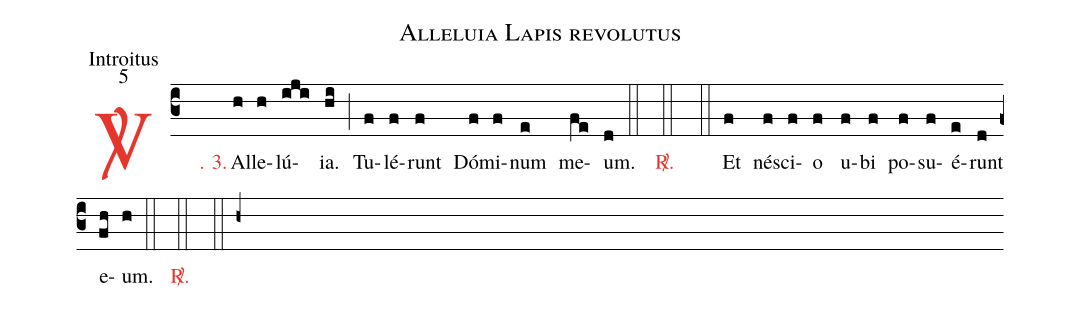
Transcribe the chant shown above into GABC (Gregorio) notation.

name: Alleluia Lapis revolutus;
office-part: Introitus;
mode: 5;
%%
(c3)

<c><sp>V/</sp>. 3.</c>() Al(h)le(h)lú(iji)ia.(hi) (;) Tu(f)lé(f)runt(f) Dó(f)mi(f)num(e) me(fe)um.(d)

(::)

<c><sp>R/</sp>.</c>(::)

(::)

Et(f) né(f)sci(f)o(f) u(f)bi(f) po(f)su(f)é(e)runt(d) e(fh)um.(h)

(::)

<c><sp>R/</sp>.</c>(::)

(::)

(h+)
